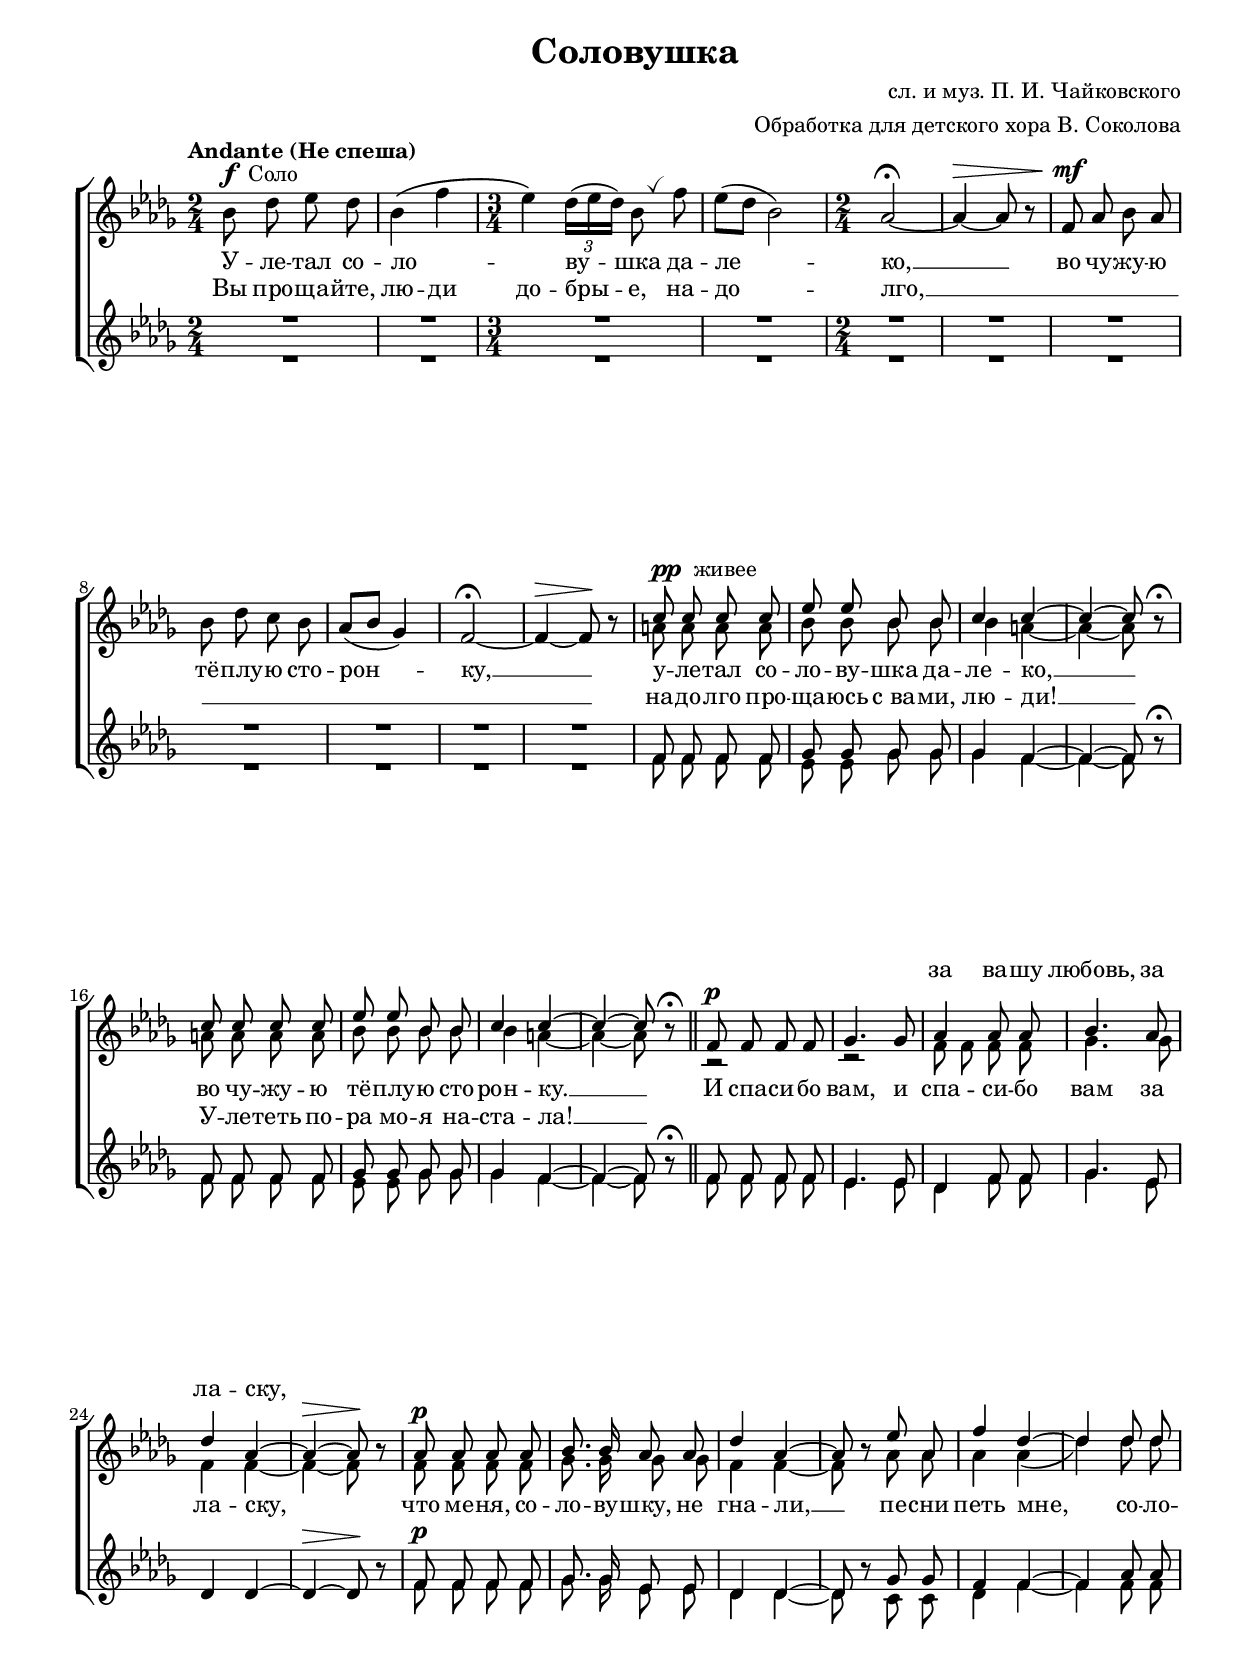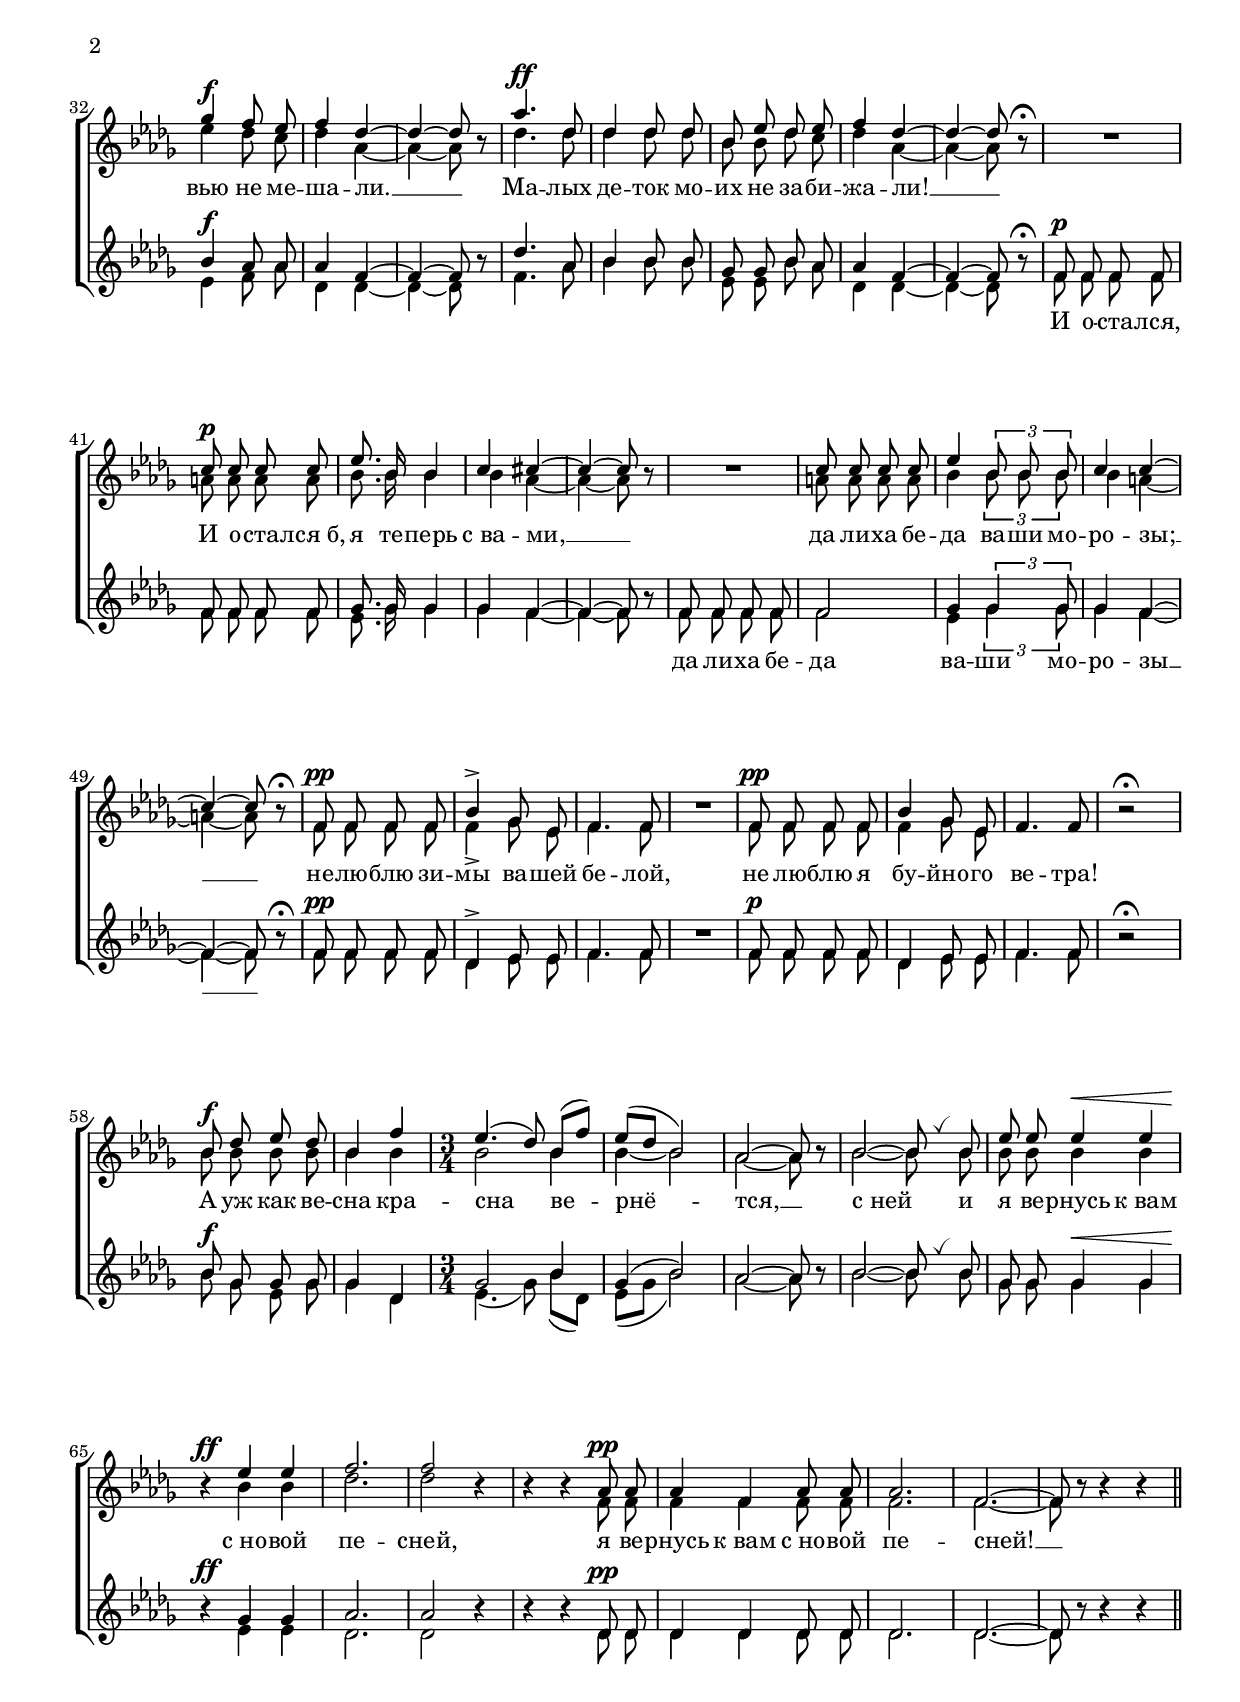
\version "2.18.2"

% закомментируйте строку ниже, чтобы получался pdf с навигацией
#(ly:set-option 'point-and-click #f)
#(ly:set-option 'midi-extension "mid")
#(set-default-paper-size "a4")
#(set-global-staff-size 19)

\header {
  title = "Соловушка"
  composer = "сл. и муз. П. И. Чайковского"
  arranger = "Обработка для детского хора В. Соколова"
  % Удалить строку версии LilyPond 
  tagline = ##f
}

global = {
  \key a \minor
  \numericTimeSignature
  \autoBeamOff
}

%make visible number of every 2-nd bar
secondbar = {
  \override Score.BarNumber.break-visibility = #end-of-line-invisible
  \set Score.barNumberVisibility = #(every-nth-bar-number-visible 2)
}

%use this as temporary line break
abr = { \break }

% uncommend next line when finished
abr = {}

%once hide accidental (runaround for cadenza
nat = { \once \hide Accidental }

breathes = { \once \override BreathingSign.text = \markup { \musicglyph #"scripts.tickmark" } \breathe }

sopfirst = \relative c'' {
  \global
  \dynamicUp
  \tempo "Andante (Не спеша)"
  \time 2/4
  \oneVoice a8^\markup{\dynamic f " Соло"} c d c |
  a4\( e' |
  \time 3/4 d4\) \tuplet 3/4 { c16[( d c]) } a8 \breathes e' |
  d[( c] a2) |
  \time 2/4 g2~\fermata | \abr
  g4~\> g8\~ r |
  e\mf g a g |
  a c b a |
  g[( a] f4) |
  e2~ \fermata |
  e4~\> e8\! r |
  \voiceOne
  b'^\markup{\dynamic pp " живее"} b b b | \abr
  d d a a |
  b4 b~ |
  b~ b8  \oneVoice r\fermata \voiceOne |
  b b b b |
  d d a a |
  b4 b~ | \abr
  b~ b8  \oneVoice r\fermata \voiceOne | \bar "||"
  e,\p e e e |
  f4. f8 |
  g4 g8 g |
  a4. g8 |
  c4 g~ |
  g~\> g8\!  \oneVoice r \voiceOne | | \abr
  
  g\p g g g |
  a8. a16 g8 g |
  c4 g~ |
  g8  \oneVoice r \voiceOne  d' g, |
  e'4 c~ | \abr
  c c8 c |
  f4\f e8 d |
  e4 c~ |
  c~ c8  \oneVoice r  \voiceOne |
  g'4.\ff c,8 | \abr
  c4 c8 c |
  a d c d |
  e4 c~ |
  c~ c8 \oneVoice r\fermata | 
  R2 \voiceOne \abr
  b8\p b b b |
  d8. a16 a4 |
  b4 bis~ |
  bis~ bis8 \oneVoice r | | \abr
  R2 \voiceOne |
  b8 b b b |
  d4 \tuplet 3/2 { a8 a a } |
  b4 b~ |
  b~ b8 \oneVoice r\fermata \voiceOne | \abr
  
  
  e,8\pp e e e |
  a4^> f8 d |
  e4. e8 |
  \oneVoice R2 \voiceOne
  e8\pp e e e | \abr
  a4 f8 d |
  e4. e8 |
   \oneVoice r2\fermata | \voiceOne
  a8\f c d c |
  a4 e' | \abr
  \time 3/4 d4.( c8) a[( e']) |
  d[( c] a2) |
  g~ g8  \oneVoice r \voiceOne |
  a2~ a8 \breathes a |
  d d d4\< d |
   \oneVoice r\ff \voiceOne d d | \abr
  e2. |
  e2  \oneVoice r4 |
  r r \voiceOne g,8\pp g |
  g4 e g8 g |
  g2. |
  e~ |
  e8 \oneVoice r r4 r \bar "||"
  
}

sopsecond = \relative c'' {
  \global
  \dynamicUp
%  \secondbar  
  s2*2 |
  s2.*2 |
  s2*7 |
  gis8 gis gis gis |
  a a a a |
  a4 gis4~ |
  gis~ gis8 s |
  gis gis gis gis |
  a a a a |
  a4 gis~ |
  gis~ gis8 s |
  r2 |
  r2 |
  e8 e e e f4. f8 |
  e4 e~ |
  e~ e8 s |
  
  e e e e |
  f8. f16 f8 f |
  e4 e~ |
  e8 s g g |
  g4 g( |
  c) c8 c |
  d4 c8 b |
  c4 g~ |
  g~ g8 s |
  c4. c8 |
  c4 c8 c |
  a a c b |
  c4 g~ |
  g~ g8 s |
  s2 |
  gis8 gis gis gis |
  a8. a16 a4 |
  a g~ |
  g~ g8 s |
  s2 |
  gis8 gis gis gis |
  a4 \tuplet 3/2 { a8 a a } |
  a4 gis~ |
  gis~ gis8 s |
  
  e e e e |
  e4-> f8 d |
  e4. e8 |
  s2 |
  e8 e e e |
  e4 f8 d |
  s2*2 |
  a'8 a a a |
  a4 a |
  a2 a4 |
  a~ a2 |
  g~ g8 s |
  a2~ a8 a |
  a a a4 a |
  s a a |
  c2. |
  c2 s4 |
  s s e,8 e |
  e4 e e8 e |
  e2. |
  e~ |
  e8 s s2
}

altofirst = \relative c' {
  \global
  \dynamicUp  
  R2*2 |
  R2.*2 |
  R2*7 |
  e8 e e e |
  f f f f |
  f4 e~ |
  e~ e8 \oneVoice r\fermata | \voiceOne
  e e e e |
  f f f f |
  f4 e~ |
  e~ e8 \oneVoice r\fermata | \voiceOne
  e e e e d4. d8 |
  c4 e8 e |
  f4. d8 |
  c4 c~ |
  c~\> c8\! \oneVoice r \voiceOne |
  
  e\p e e e |
  f8. f16 d8 d |
  c4 c~ |
  c8 \oneVoice r \voiceOne f f |
  e4 e~ |
  e g8 g |
  a4\f g8 g |
  g4 e~ |
  e~ e8 \oneVoice r \voiceOne |
  c'4. g8 |
  a4 a8 a |
  f8 f a g |
  g4 e~ |
  e~ e8 \oneVoice r\fermata | \voiceOne |
  e\p e e e |
  e e e e |
  f8. f16 f4 |
  f e~ |
  e~ e8 \oneVoice r | \voiceOne |
  e e e e |
  e2 |
  f4 \tuplet 3/2 {f f8 } |
  f4 e~ |
  e~ e8 \oneVoice r\fermata | \voiceOne |
  
  
  e8\pp e e e |
  c4^> d8 d |
  e4. e8 |
  \oneVoice R2 | \voiceOne |
  e8\p e e e |
  c4 d8 d |
  e4. e8 |
  \oneVoice r2\fermata | \voiceOne
  a8\f f f f |
  f4 c |
  f2 a4 |
  f( a2) |
  g~ g8 \oneVoice r \voiceOne |
  a2~ a8 \breathes a |
  f f f4\< f |
  \oneVoice r\ff \voiceOne f f |
  g2. |
  g2 \oneVoice r4 \voiceOne |
  \oneVoice r r \voiceOne c,8\pp c |
  c4 c c8 c |
  c2. |
  c~ |
  c8 \oneVoice r8 r4 r
  
}

altosecond = \relative c' {
  \global
  \dynamicUp  
  R2*2 |
  R2.*2 |
  R2*7 |
  e8 e e e |
  d d f f |
  f4 e~ |
  e~ e8 s |
  e e e e |
  d d f f |
  f4 e~ |
  e~ e8 s |
  e e e e |
  d4. d8 |
  c4 e8 e |
  f4. d8 |
  s2*2
  
  
  e8 e e e |
  f8. f16 d8 d |
  c4 c~ |
  c8 s b b |
  c4 e~ |
  e e8 e |
  d4 e8 g |
  c,4 c~ |
  c~ c8 s |
  e4. g8 |
  a4 a8 a |
  d, d a' g |
  c,4 c~ |
  c~ c8 s |
  e e e e |
  e e e e |
  d8. f16 f4 |
  f e~ |
  e~ e8 s |
  e e e e |
  e2 |
  d4 \tuplet 3/2 {f f8 } |
  f4 e~ |
  e~ e8 s |
  
  e8 e e e |
  c4 d8 d |
  e4. e8 |
  s2 |
  e8 e e e |
  c4 d8 d |
  e4. e8 |
  s2 |
  a8 f d f |
  f4 c |
  
  d4.( f8) a[( c,]) |
  d[( f] a2) |
  g~ g8 s |
  a2~ a8 a |
  f f f4 f |
  s d d |
  c2. |
  c2 s4 |
  s s c8 c |
  c4 c c8 c |
  c2. |
  c~ |
  c8 s s2
}


lyricsup = \lyricmode {
  \repeat unfold 48 \skip 1
  за ва -- шу любовь, за ла -- ску,
}

lyricscore = \lyricmode {
У -- ле -- тал со -- ло -- _ _ ву -- шка да -- ле -- ко, __
во чу -- жу -- ю тё -- плу -- ю сто -- рон -- ку, __
у -- ле -- тал со -- ло -- ву -- шка да -- ле -- ко, __
во чу -- жу -- ю тё -- плу -- ю сто -- рон -- ку. __
И спа -- си -- бо вам, и спа -- си -- бо вам за ла -- ску,
что ме -- ня, со -- ло -- ву -- шку, не гна -- ли, __ пе -- сни петь мне,
со -- ло -- вью не ме -- ша -- ли. __
Ма -- лых де -- ток мо -- их не за  -- би -- жа -- ли! __
И о -- ста -- лся_б, я те -- перь с_ва -- ми, __
да ли -- ха бе -- да ва -- ши мо -- ро -- зы; __
не -- лю -- блю зи -- мы ва -- шей бе -- лой,
не лю -- блю я бу -- йно -- го ве -- тра!
А уж как ве -- сна кра -- сна ве -- рнё -- тся, __
с_ней и я ве -- рнусь к_вам с_но -- вой
пе -- сней,
я ве -- рнусь к_вам с_но -- вой пе -- сней! __

}

lyricscoresecond = \lyricmode {
  Вы про -- ща -- йте, лю -- ди до -- бры -- е, на -- до -- лго, __
  \repeat unfold 10 \skip 1
  на -- до -- лго про -- ща -- юсь с_ва -- ми, лю -- ди! __
  У -- ле -- теть по -- ра мо -- я на -- ста -- ла! __
}

lyricsdown = \lyricmode {
  \repeat unfold 65 \skip 1
  И о -- ста -- лся,
  \repeat unfold 9 \skip 1
  да ли -- ха бе -- да ва -- ши мо -- ро -- зы __
}

\bookpart {
  \paper {
    top-margin = 10
    left-margin = 15
    right-margin = 10
    bottom-margin = 10
    indent = 0
    ragged-last-bottom = ##f
  }
  \score {
      \transpose a bes {
    \new ChoirStaff <<
      \new Staff = "upstaff" \with {
        midiInstrument = "voice oohs"
      } <<
        \new Voice = "soprano" { \voiceOne \sopfirst }
        \new Voice  = "sopranotwo" { \voiceTwo \sopsecond }
      >> 
      
      \new Lyrics \with {alignAboveContext = "upstaff"} \lyricsto "soprano" { \lyricsup }
      \new Lyrics \lyricsto "soprano" { \lyricscore }
      \new Lyrics \lyricsto "soprano" { \lyricscoresecond }
      % or: \new Lyrics \lyricsto "soprano" { \lyricscore }
      % alternative lyrics above up staff
      %\new Lyrics \with {alignAboveContext = "upstaff"} \lyricsto "soprano" \lyricst
      
      \new Staff = "downstaff" \with {
        midiInstrument = "voice oohs"
      } <<
        \new Voice = "altoone" { \voiceOne  \altofirst }
        \new Voice = "altotwo" { \voiceTwo  \altosecond }
      >>
      
      \new Lyrics \lyricsto "altoone" { \lyricsdown }

    >>
      }  % transposeµ
    \layout { 
      \context {
        \Score
      }
      \context {
        \Staff
        \accidentalStyle modern-voice-cautionary
        % удаляем обозначение темпа из общего плана
        %  \remove "Time_signature_engraver"
        %  \remove "Bar_number_engraver"
        %\RemoveEmptyStaves
        %\override VerticalAxisGroup.remove-first = ##t
      }
      %Metronome_mark_engraver
    }
  }
}

\bookpart {
  \score {
    \unfoldRepeats
      \transpose a bes {
    \new ChoirStaff <<
      \new Staff = "upstaff" \with {
        instrumentName = "Сопрано"
        shortInstrumentName = "С"
        midiInstrument = "voice oohs"
      } <<
        \new Voice = "soprano" { \voiceOne \sopfirst }
        \new Voice  = "sopranotwo" { \voiceTwo \sopsecond }
      >> 
           
      \new Staff = "downstaff" \with {
        instrumentName = "Альты"
        shortInstrumentName = "А"
        midiInstrument = "voice oohs"
      } <<
        \new Voice = "altoone" { \voiceOne  \altofirst }
        \new Voice = "altotwo" { \voiceTwo  \altosecond }
      >>
      
    >>
      }  % transposeµ
    \midi {
      \tempo 4=120
    }
  }
}
